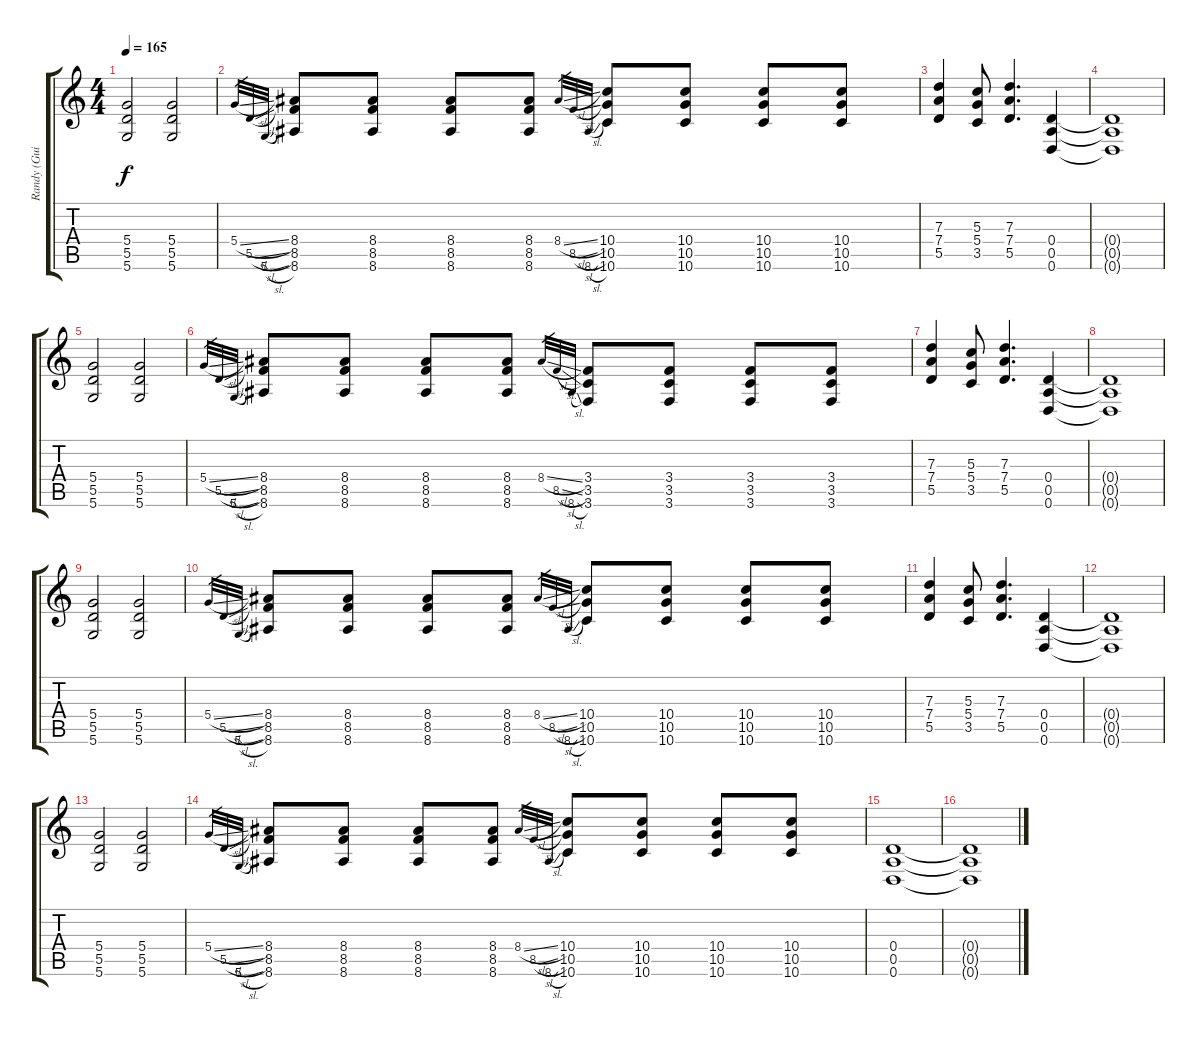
\track ("Randy (Guitar)" "Randy (Gui") {instrument distortionguitar}
\staff {score tabs}
\tuning (E4 B3 G3 D3 A2 D2) {hide}
\ts (4 4)
\tempo 165
\clef g2
\ks c
(5.4 5.5 5.6).2{dy f} (5.4 5.5 5.6).2 |
5.4{sl}.32{gr} 5.5{sl}.32{gr} 5.6{sl}.32{gr} (8.4 8.5 8.6).8 (8.4 8.5 8.6).8 (8.4 8.5 8.6).8 (8.4 8.5 8.6).8 8.4{sl}.32{gr} 8.5{sl}.32{gr} 8.6{sl}.32{gr} (10.4 10.5 10.6).8 (10.4 10.5 10.6).8 (10.4 10.5 10.6).8 (10.4 10.5 10.6).8 |
(7.3 7.4 5.5).4 (5.3 5.4 3.5).8 (7.3 7.4 5.5).4{d} (0.4 0.5 0.6).4 |
(0.4{t} 0.5{t} 0.6{t}).1 |
(5.4 5.5 5.6).2 (5.4 5.5 5.6).2 |
5.4{sl}.32{gr} 5.5{sl}.32{gr} 5.6{sl}.32{gr} (8.4 8.5 8.6).8 (8.4 8.5 8.6).8 (8.4 8.5 8.6).8 (8.4 8.5 8.6).8 8.4{sl}.32{gr} 8.5{sl}.32{gr} 8.6{sl}.32{gr} (3.4 3.5 3.6).8 (3.4 3.5 3.6).8 (3.4 3.5 3.6).8 (3.4 3.5 3.6).8 |
(7.3 7.4 5.5).4 (5.3 5.4 3.5).8 (7.3 7.4 5.5).4{d} (0.4 0.5 0.6).4 |
(0.4{t} 0.5{t} 0.6{t}).1 |
(5.4 5.5 5.6).2 (5.4 5.5 5.6).2 |
5.4{sl}.32{gr} 5.5{sl}.32{gr} 5.6{sl}.32{gr} (8.4 8.5 8.6).8 (8.4 8.5 8.6).8 (8.4 8.5 8.6).8 (8.4 8.5 8.6).8 8.4{sl}.32{gr} 8.5{sl}.32{gr} 8.6{sl}.32{gr} (10.4 10.5 10.6).8 (10.4 10.5 10.6).8 (10.4 10.5 10.6).8 (10.4 10.5 10.6).8 |
(7.3 7.4 5.5).4 (5.3 5.4 3.5).8 (7.3 7.4 5.5).4{d} (0.4 0.5 0.6).4 |
(0.4{t} 0.5{t} 0.6{t}).1 |
(5.4 5.5 5.6).2 (5.4 5.5 5.6).2 |
5.4{sl}.32{gr} 5.5{sl}.32{gr} 5.6{sl}.32{gr} (8.4 8.5 8.6).8 (8.4 8.5 8.6).8 (8.4 8.5 8.6).8 (8.4 8.5 8.6).8 8.4{sl}.32{gr} 8.5{sl}.32{gr} 8.6{sl}.32{gr} (10.4 10.5 10.6).8 (10.4 10.5 10.6).8 (10.4 10.5 10.6).8 (10.4 10.5 10.6).8 |
(0.4 0.5 0.6).1{volume 9} |
(0.4{t} 0.5{t} 0.6{t}).1
